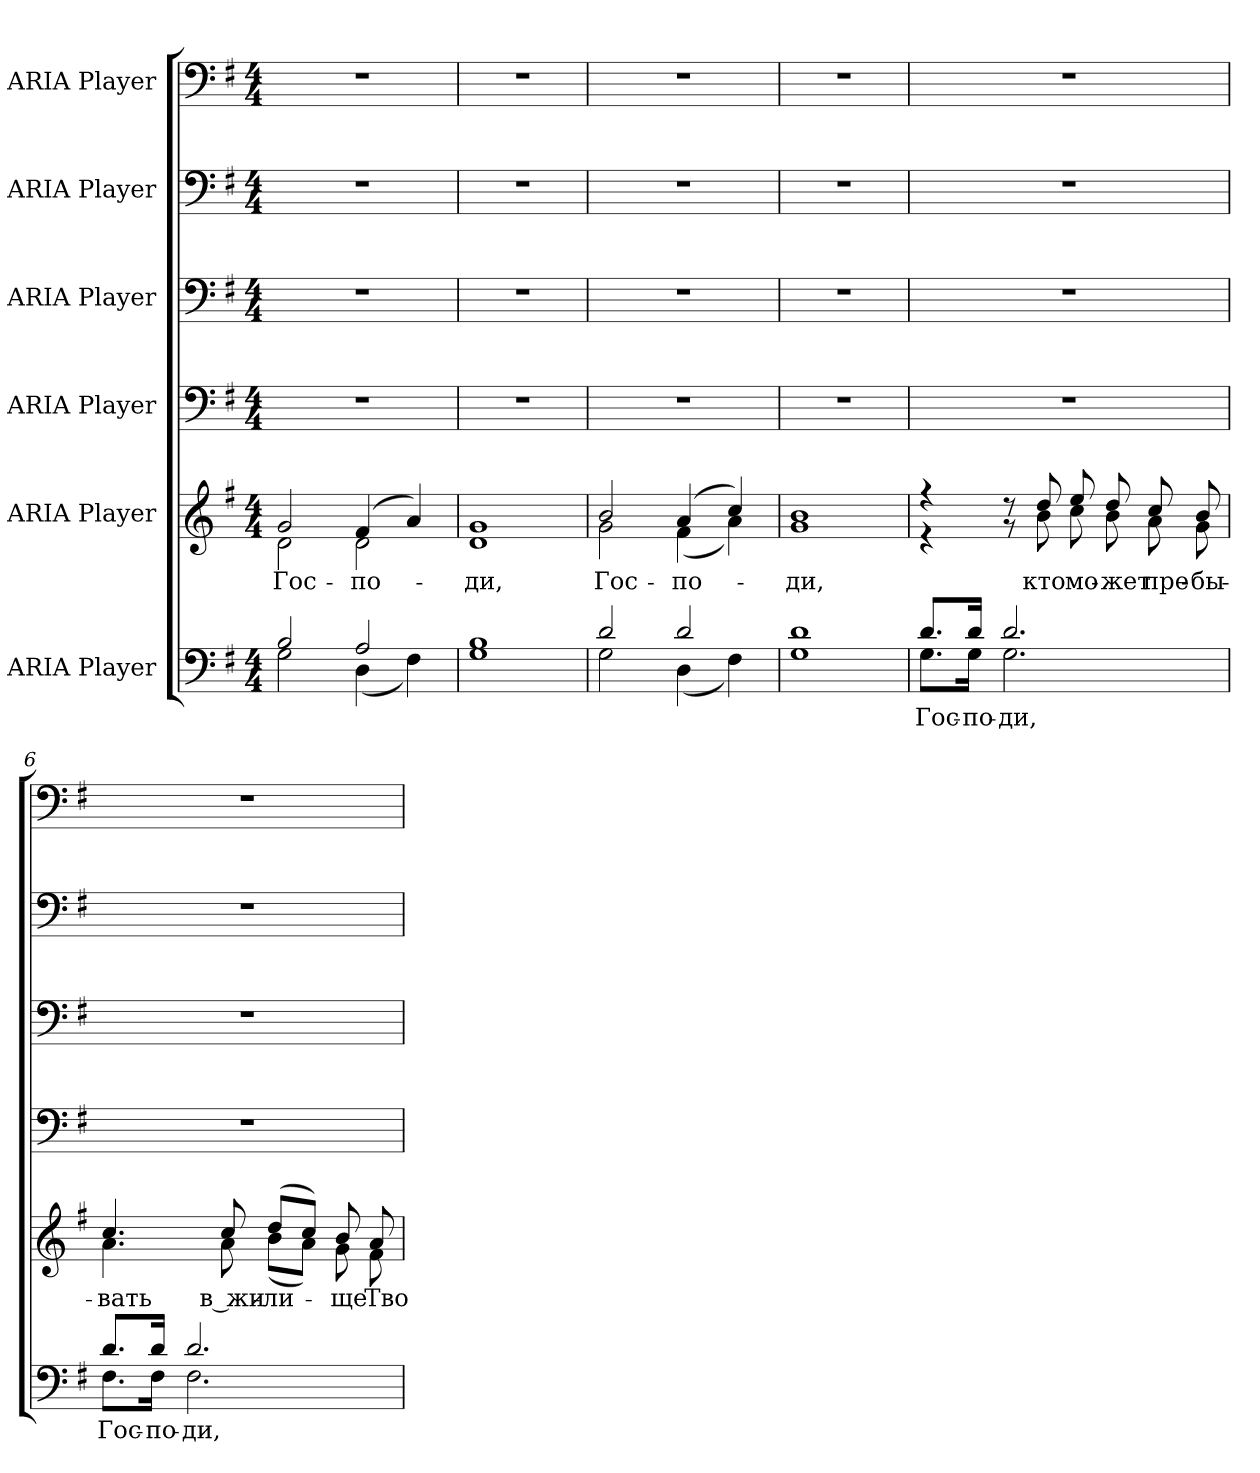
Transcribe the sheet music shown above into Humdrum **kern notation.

**kern	**text	**kern	**text	**kern	**kern	**kern	**kern
*part6	*part6	*part5	*part5	*part4	*part3	*part2	*part1
*staff6	*staff6	*staff5	*staff5	*staff4	*staff3	*staff2	*staff1
*I"ARIA Player	*	*I"ARIA Player	*	*I"ARIA Player	*I"ARIA Player	*I"ARIA Player	*I"ARIA Player
!!LO:PB:g=z
*clefF4	*	*clefG2	*	*clefF4	*clefF4	*clefF4	*clefF4
*k[f#]	*	*k[f#]	*	*k[f#]	*k[f#]	*k[f#]	*k[f#]
*G:	*	*G:	*	*G:	*G:	*G:	*G:
*M4/4	*	*M4/4	*	*M4/4	*M4/4	*M4/4	*M4/4
=1	=1	=1	=1	=1	=1	=1	=1
*^	*	*	*	*	*	*	*
!	!	!	!	!LO:LY:b:color=#000000	!	!	!	!
*	*	*	*^	*	*	*	*	*
2Bi/	2Gi\	.	2gi/	2di\	Гос-	1r	1r	1r	1r
!	!	!	!	!	!LO:LY:b:color=#000000	!	!	!	!
2Ai/	(4Di\	.	(4f#i/	2di\	-по-	.	.	.	.
.	4F#i\)	.	4ai/)	.	.	.	.	.	.
=2	=2	=2	=2	=2	=2	=2	=2	=2	=2
!	!	!	!	!	!LO:LY:b:color=#000000	!	!	!	!
1Bi	1Gi	.	1gi	1di	-ди,	1r	1r	1r	1r
=3	=3	=3	=3	=3	=3	=3	=3	=3	=3
!	!	!	!	!	!LO:LY:b:color=#000000	!	!	!	!
2di/	2Gi\	.	2bi/	2gi\	Гос-	1r	1r	1r	1r
!	!	!	!	!	!LO:LY:b:color=#000000	!	!	!	!
2di/	(4Di\	.	(4ai/	(4f#i\	-по-	.	.	.	.
.	4F#i\)	.	4cci/)	4ai\)	.	.	.	.	.
=4	=4	=4	=4	=4	=4	=4	=4	=4	=4
!	!	!	!	!	!LO:LY:b:color=#000000	!	!	!	!
1di	1Gi	.	1bi	1gi	-ди,	1r	1r	1r	1r
=5	=5	=5	=5	=5	=5	=5	=5	=5	=5
!	!	!LO:LY:b:color=#000000	!	!	!	!	!	!	!
8.di/L	8.Gi\L	Гос-	4r	4r	.	1r	1r	1r	1r
!	!	!LO:LY:b:color=#000000	!	!	!	!	!	!	!
16di/Jk	16Gi\Jk	-по-	.	.	.	.	.	.	.
!	!	!LO:LY:b:color=#000000	!	!	!	!	!	!	!
2.di/	2.Gi\	-ди,	8r	8r	.	.	.	.	.
!	!	!	!	!	!LO:LY:b:color=#000000	!	!	!	!
.	.	.	8ddi/	8bi\	кто	.	.	.	.
!	!	!	!	!	!LO:LY:b:color=#000000	!	!	!	!
.	.	.	8eei/	8cci\	мо-	.	.	.	.
!	!	!	!	!	!LO:LY:b:color=#000000	!	!	!	!
.	.	.	8ddi/	8bi\	-жет	.	.	.	.
!	!	!	!	!	!LO:LY:b:color=#000000	!	!	!	!
.	.	.	8cci/	8ai\	пре-	.	.	.	.
!	!	!	!	!	!LO:LY:b:color=#000000	!	!	!	!
.	.	.	8bi/	8gi\	-бы-	.	.	.	.
!!LO:LB:g=z
=6	=6	=6	=6	=6	=6	=6	=6	=6	=6
!	!	!LO:LY:b:color=#000000	!	!	!	!	!	!	!
!	!	!	!	!	!LO:LY:b:color=#000000	!	!	!	!
8.di/L	8.F#i\L	Гос-	4.cci/	4.ai\	-вать	1r	1r	1r	1r
!	!	!LO:LY:b:color=#000000	!	!	!	!	!	!	!
16di/Jk	16F#i\Jk	-по-	.	.	.	.	.	.	.
!	!	!LO:LY:b:color=#000000	!	!	!	!	!	!	!
2.di/	2.F#i\	-ди,	.	.	.	.	.	.	.
!	!	!	!	!	!LO:LY:b:color=#000000	!	!	!	!
.	.	.	8cci/	8ai\	в жи-	.	.	.	.
!	!	!	!	!	!LO:LY:b:color=#000000	!	!	!	!
.	.	.	(8ddi/L	(8bi\L	-ли-	.	.	.	.
.	.	.	8cci/J)	8ai\J)	.	.	.	.	.
!	!	!	!	!	!LO:LY:b:color=#000000	!	!	!	!
.	.	.	8bi/	8gi\	-ще	.	.	.	.
!	!	!	!	!	!LO:LY:b:color=#000000	!	!	!	!
.	.	.	8ai/	8f#i\	Тво-	.	.	.	.
*v	*v	*	*	*	*	*	*	*	*
*	*	*v	*v	*	*	*	*	*
=	=	=	=	=	=	=	=
*-	*-	*-	*-	*-	*-	*-	*-
